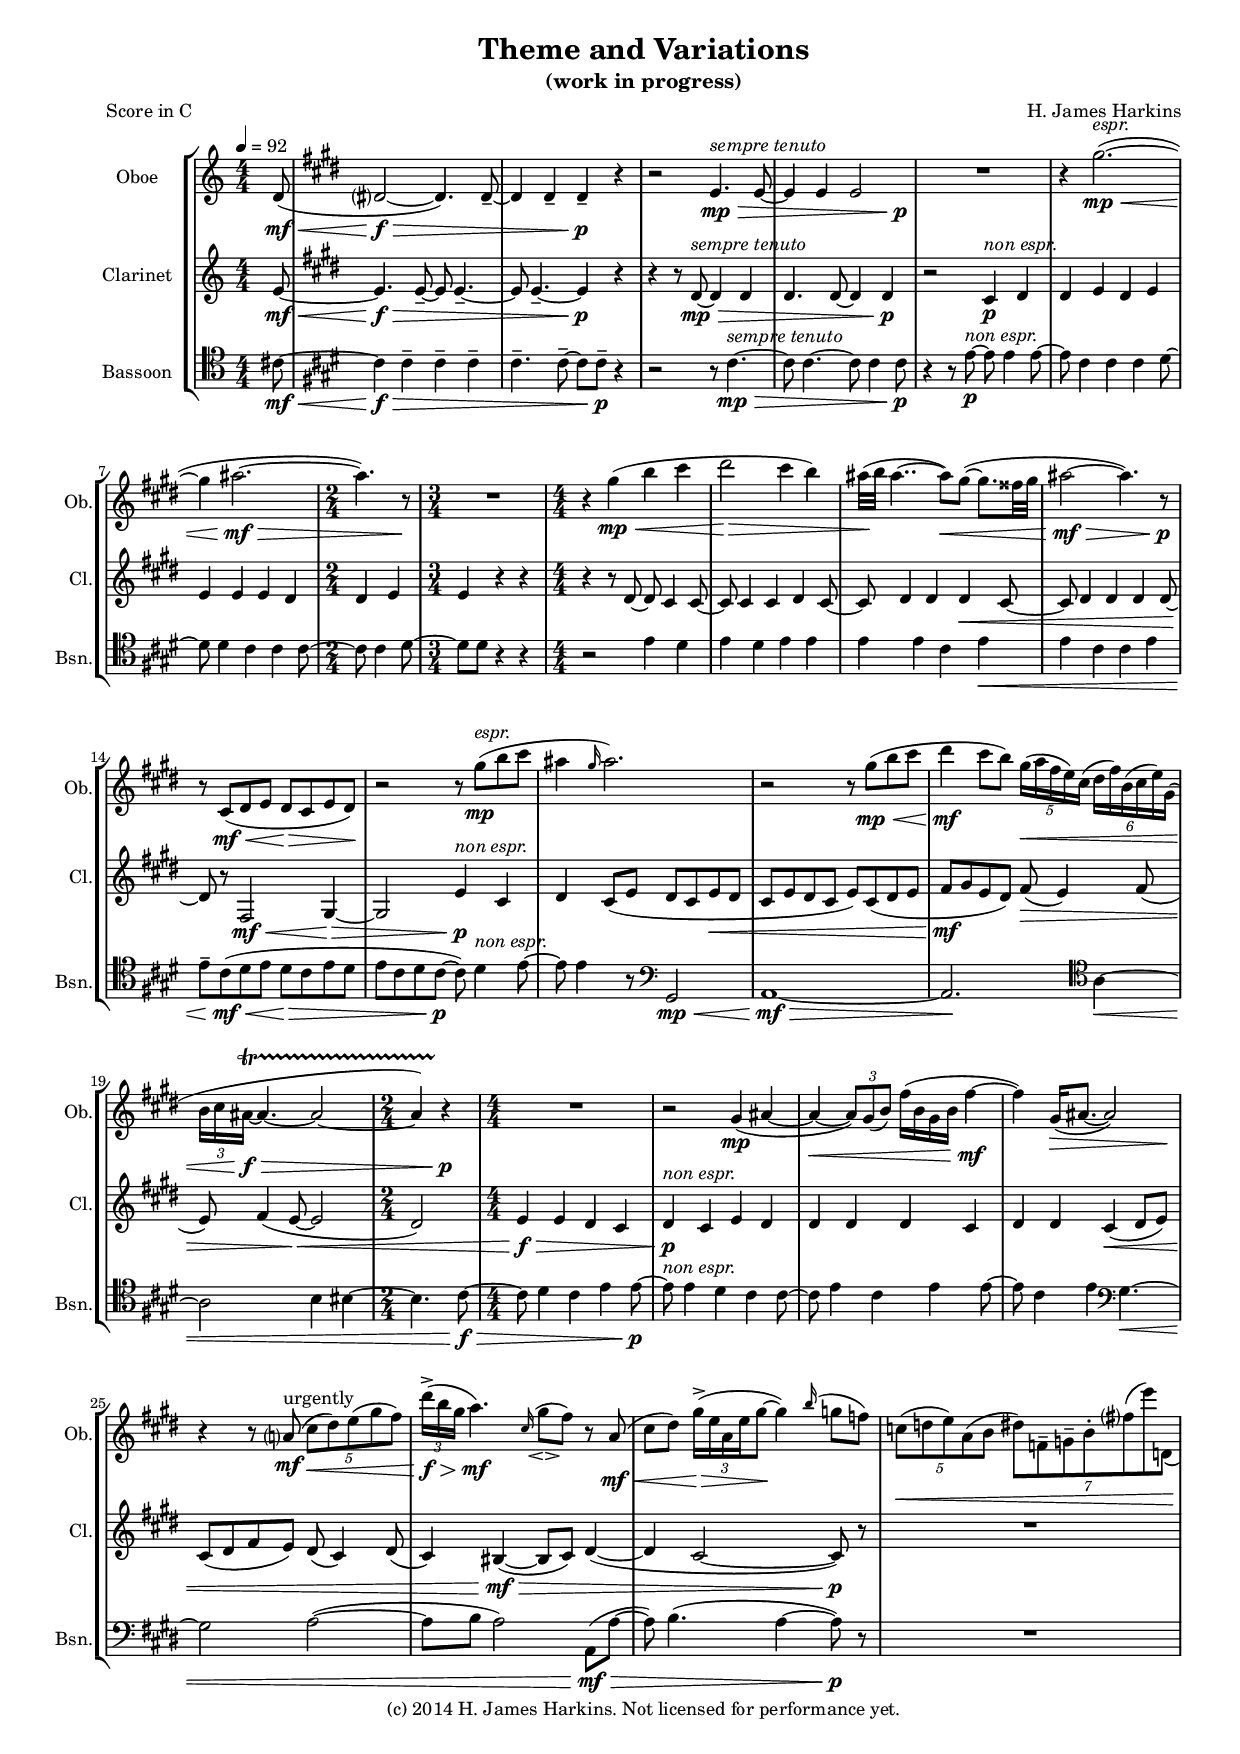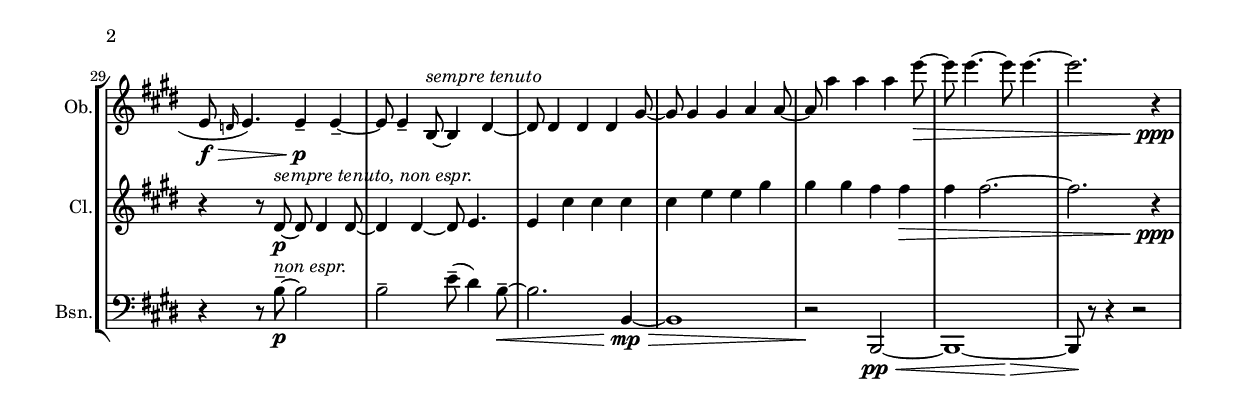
\version "2.18.2"
\include "english.ly"

#(set-global-staff-size 16)

\paper {
  left-margin = 1.8\cm
  line-width = 18.2\cm
  right-margin = 1\cm
}

\header {
  title = "Theme and Variations"
  subtitle = "(work in progress)"
  composer = "H. James Harkins"
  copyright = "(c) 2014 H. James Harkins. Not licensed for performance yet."
  poet = "Score in C"
}

globalC = {
  \time 4/4 \numericTimeSignature
  \tempo 4 = 92
  \partial 8 s8 |
  \key cs \minor
  s1*7
  \time 2/4 s2
  \time 3/4 s2.
  \time 4/4 s1*10
  \time 2/4 s2
  \time 4/4 s1*15
}

sempreTenuto = \markup \italic "sempre tenuto"
nonEspr = \markup \italic "non espr."
espres = \markup \italic "espr."

\score {
  \new StaffGroup <<
    \new Staff \with {
      instrumentName = "Oboe"
      shortInstrumentName = "Ob."
    } <<
      \globalC
      \relative c' {
        \override Hairpin #'to-barline = ##f
        d8\mf\< (
        ds?2\f\> ~ ds4. ) ds8-- ~
        ds4 ds-- ds--\p r
        <<
          {
            r2 e4.^\sempreTenuto e8 ~
            e4 e e2
          }
          {
            s2 s2\mp\>
            s2.. s8\p
          }
        >>
        R1
        r4 gs'2.^\espres \mp\< ~ (
        gs4 as2.\mf\> ~
        as4. ) r8\!
        R2.
        r4 gs\mp\< ( b cs
        ds2\> cs4 b )
        as32\! ( b as4.. ~ as8 ) \< gs8 ~ ( gs8. fss32 gs
        as2\mf\> ~ as4. ) r8\p
        r8 cs,,\mf\< ( ds e ds\> cs e ds\! )
        r2 r8 gs'\mp ^\espres ( b cs
        as4 \grace gs16 as2. )
        r2 r8 gs\mp\< ( b cs 
        ds4\mf cs8 b )
        \tuplet 5/4 { gs16\< [ ( a fs e ) cs ] ( }
        \tuplet 6/4 { ds16 [ fs ) b, ( cs e ) %{ \shape #'((0 . 0) (0 . 0.5) (0 . 0.5) (0 . 0)) Slur %} gs, ] ( }
        | \tuplet 3/2 { b16 [ cs as16\f\> \startTrillSpan ~ ] } as4. ~ as2 ~
        as4 ) r4 \p \stopTrillSpan
        R1
        r2 gs4\mp ( as ~
        as ~ \< \tuplet 3/2 { as8 ) gs ( b ) } fs'16 ( b, gs b fs'4\mf ~
        fs ) <<
          { gs,16 ( as8. ~ as2 ) }
          { s4\> s4. s8\! }
        >>
        r4 r8 a?\mf ^"urgently" ( \tuplet 5/4 { cs8\< ds ) e ( gs fs ) }
        \tuplet 3/2 { ds'16->\f\> ( b gs } a4.\mf ) \grace cs,16 ^( gs'8_\espressivo fs\! ) r8 a,\mf\< (
        cs ds ) \tuplet 3/2 { gs16->\> ( e a, e' gs8 ~ \! } gs4 ) \grace b16 ^( g8 f8 )
        \tuplet 5/4 { c8\< ( d e ) a, ( b } \tuplet 7/4 { ds8 ) f,-- g-- b-. fs'? ( e'  ) d,, _( }
        e8\f\> \grace d16 e4. ) e4--\p e-- ~
        e8 e4-- b8 ~ ^\sempreTenuto b4 ds ~
        ds8 ds4 ds ds gs8 ~
        gs gs4 gs a a8 ~
        a a'4 a a e'8\> ~
        e e4. ~ e8 e4. ~
        e2. r4\ppp
      }
    >>
    \new Staff \with {
      instrumentName = "Clarinet"
      shortInstrumentName = "Cl."
    } <<
      \globalC
      \new Voice \with {
        \remove "Note_heads_engraver"
        \consists "Completion_heads_engraver"
        \remove "Rest_engraver"
        \consists "Completion_rest_engraver"
      } \relative c' {
        \override Hairpin #'to-barline = ##f
        e8\mf\< ~
        e4.\f\> e8-- ~ e8 e4.-- ~
        e8 e4.-- ~ e4\p r4
        r4 r8 ds\mp\> ^\sempreTenuto ~ ds4 ds
        ds4. ds8 ~ ds4 ds\p
        r2 cs4\p ^\nonEspr ds
        ds e ds e
        e e e ds
        ds e e r4 r4
        r4 r8 ds8 ~ ds8 cs4 cs %completion heads start here
        cs cs ds cs
        ds ds ds\< cs
        ds ds ds ds8 ~
        ds8\! r8 fs,2\mf\< gs4\> ~
        gs2 e'4\p ^\nonEspr cs4
        ds cs8 ( e ds cs e\< ds
        cs e ds cs e ) cs ( ds e
        fs\mf gs e ds ) fs8\> ( e4 ) fs8 (
        e8 ) fs4 ( e8\< ~ e2 % ds4 ~ % fs4 e8 ~
        ds2 ) 
        e4\f\> e ds cs
        ds\p ^\nonEspr cs e ds
        ds ds ds cs
        ds ds cs\< ( ds8 e )
        cs ( ds fs e ) ds ( cs4 ) ds8 (
        cs4 ) bs\mf\> ~ ( bs8 cs ) ds4 ~ (
        ds cs2 ~ cs8\p ) r8
        R1
        r4 r8 ds8\p ^\markup \italic "sempre tenuto, non espr." ~ ds ds4 ds8 ~
        ds4 ds ~ ds8 e4.
        e4 cs' cs cs
        cs e e gs
        gs gs fs fs\>
        fs fs2. ~
        fs2. r4\ppp
      }
    >>
    \new Staff \with {
      instrumentName = "Bassoon"
      shortInstrumentName = "Bsn."
    } <<
      \globalC
      \new Voice \with {
        \remove "Note_heads_engraver"
        \consists "Completion_heads_engraver"
        \remove "Rest_engraver"
        \consists "Completion_rest_engraver"
      } \relative c' {
        \override Hairpin #'to-barline = ##f
        \clef tenor
        cs8\mf\< ~
        cs4\f\> cs-- cs-- cs--
        cs4.-- cs8-- ~ cs cs--\p r4
        r2 r8 cs4.^\sempreTenuto \mp\> ~
        cs8 cs4. ~ cs8 cs4 cs8\p
        r4 r8 e8\p ^\nonEspr ~ e8 e4 e4 %completion heads
        cs4 cs cs ds
        ds cs cs cs
        cs ds ds8 r4 r4
        r2 e4 ds
        e ds e e
        e e cs e\<
        e cs cs e
        e8-- cs\mf\< ( ds e ds\> cs e ds
        e cs ds cs\p ~ cs ) ds4^\nonEspr e
        e4 r8 \clef bass gs,,2\mp\<
        a1\mf\> ~
        a2.\! \clef tenor a'4\< ~
        a2 b4 bs4 ~
        bs4. cs8\f\> ~
        cs8 ds4 cs e e8\p ~
        e8 ^\nonEspr e4 ds cs cs  %completion heads
        e cs e e
        cs e \clef bass gs,4.\< ~
        gs2 a ~ (
        a8 b a2 ) a,8\mf\> ( a' ~
        a ) b4. ( a4 ~ a8\p ) r8
        R1
        r4 r8 b8--\p ^\nonEspr ~ b2
        b2-- e8-- ( ds4 ) b8-- \< ~
        b2. b,4 \mp\> ~
        b1
        r2\! <<
          { b,2 ~
            b1 ~
            b8 r8 r4 r2
          }
          { s2\pp\<
            s2 s2\>
            s8\!
          }
        >>
      }
    >>
  >>
  \layout {
    \context { \Staff \RemoveEmptyStaves }
  }
%  \midi {}
}
